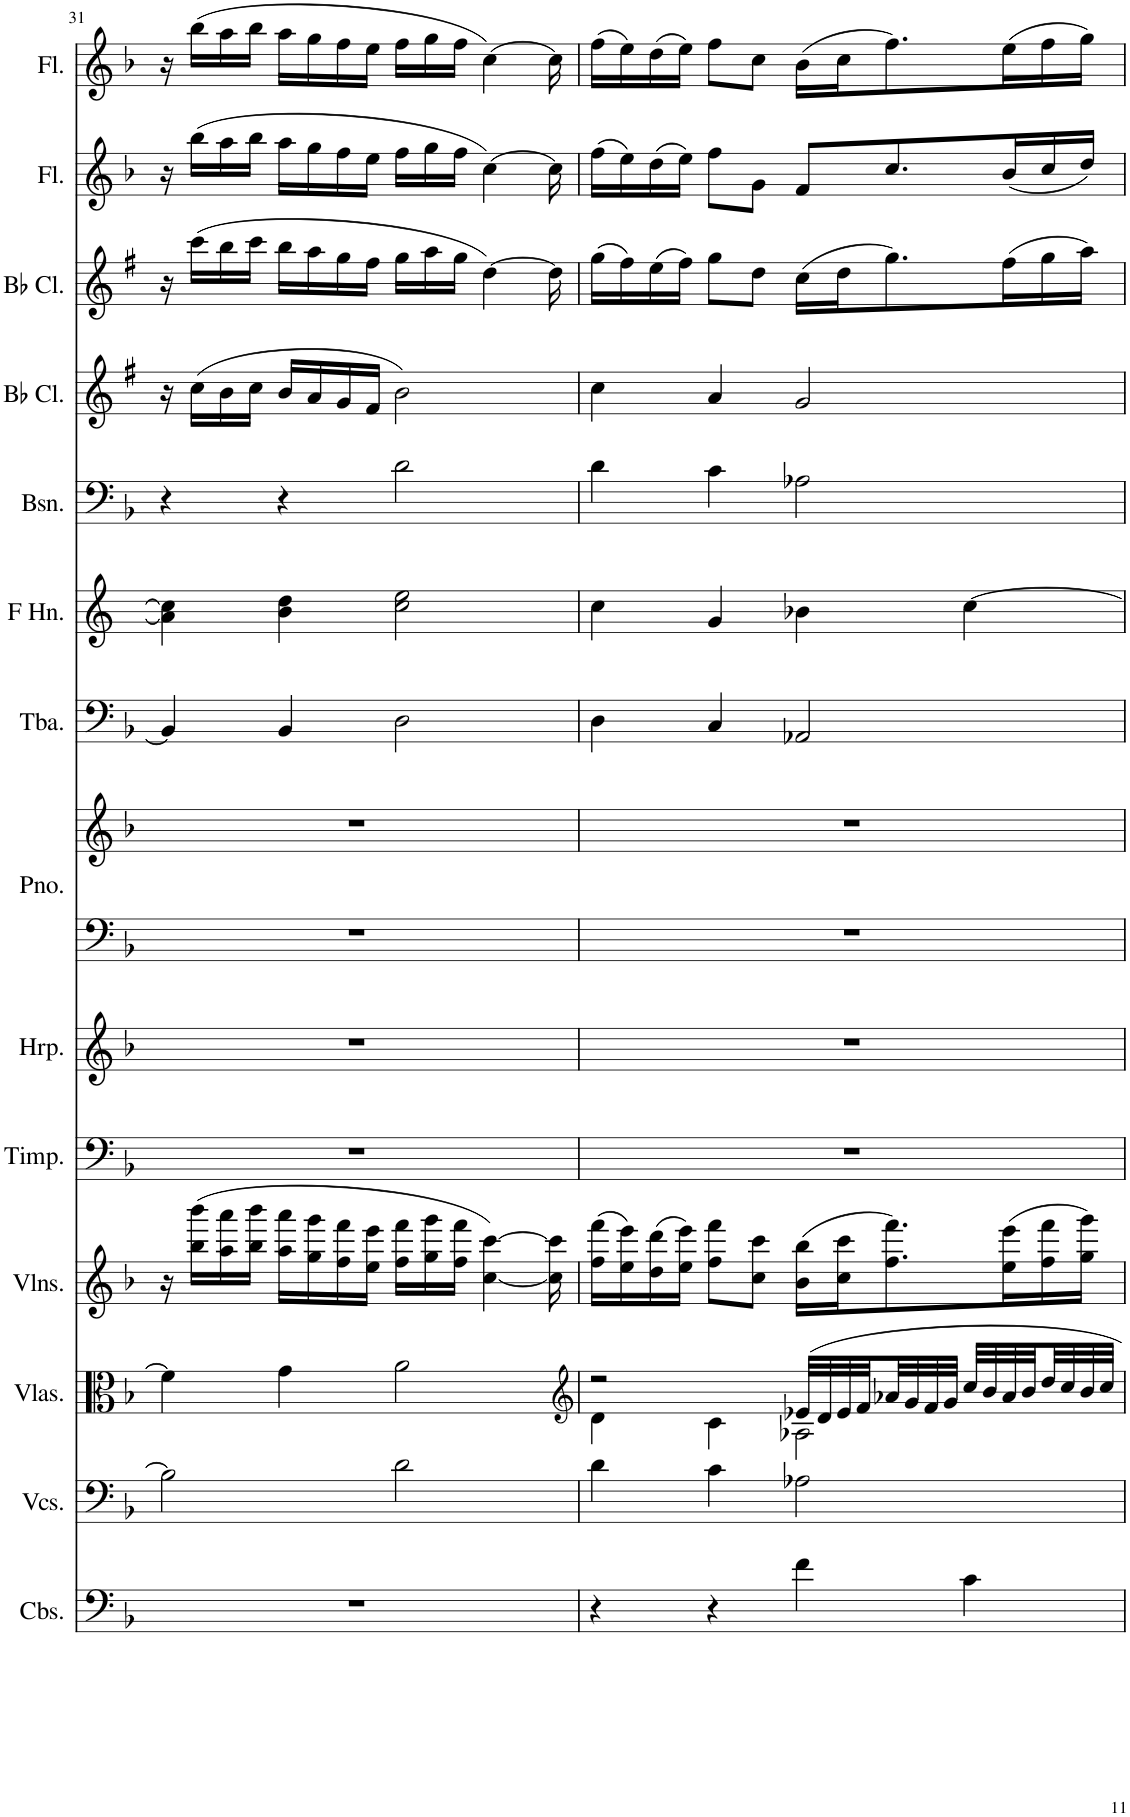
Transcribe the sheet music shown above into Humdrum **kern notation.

**kern	**kern	**kern	**kern	**kern	**kern	**kern	**kern	**kern	**kern	**kern	**kern	**kern	**kern	**kern
*part14	*part13	*part12	*part11	*part10	*part9	*part8	*part8	*part7	*part6	*part5	*part4	*part3	*part2	*part1
*staff15	*staff14	*staff13	*staff12	*staff11	*staff10	*staff9	*staff8	*staff7	*staff6	*staff5	*staff4	*staff3	*staff2	*staff1
*I"Contrabasses	*I"Violoncellos	*I"Violas	*I"Violins	*I"Timpani	*I"Harp	*I"Piano	*	*I"Tuba	*I"Horn in F	*I"Bassoon	*I"Bb Clarinet	*I"Bb Clarinet	*I"Flute	*I"Flute
*I'Cbs.	*I'Vcs.	*I'Vlas.	*I'Vlns.	*I'Timp.	*I'Hrp.	*I'Pno.	*	*I'Tba.	*	*I'Bsn.	*I'Bb Cl.	*I'Bb Cl.	*I'Fl.	*I'Fl.
!!LO:PB:g=z
*clefF4	*clefF4	*clefC3	*clefG2	*clefF4	*clefG2	*clefF4	*clefG2	*clefF4	*clefG2	*clefF4	*clefG2	*clefG2	*clefG2	*clefG2
*Trd7c12	*	*	*	*	*	*	*	*	*Trd4c7	*	*Trd1c2	*Trd1c2	*	*
*k[b-]	*k[b-]	*k[b-]	*k[b-]	*k[b-]	*k[b-]	*k[b-]	*k[b-]	*k[b-]	*k[]	*k[b-]	*k[f#]	*k[f#]	*k[b-]	*k[b-]
*M4/4	*M4/4	*M4/4	*M4/4	*M4/4	*M4/4	*M4/4	*M4/4	*M4/4	*M4/4	*M4/4	*M4/4	*M4/4	*M4/4	*M4/4
=31	=31	=31	=31	=31	=31	=31	=31	=31	=31	=31	=31	=31	=31	=31
1r	2B-\]	4f\]	16r	1r	1r	1r	1r	4BB-/]	4a\] 4cc\]	4r	16r	16r	16r	16r
.	.	.	(16bb-\ 16bbb-\LL	.	.	.	.	.	.	.	(16cc\LL	(16ccc\LL	(16bb-\LL	(16bb-\LL
.	.	.	16aa\ 16aaa\	.	.	.	.	.	.	.	16b\	16bb\	16aa\	16aa\
.	.	.	16bb-\ 16bbb-\JJ	.	.	.	.	.	.	.	16cc\JJ	16ccc\JJ	16bb-\JJ	16bb-\JJ
.	.	4g\	16aa\ 16aaa\LL	.	.	.	.	4BB-/	4b\ 4dd\	4r	16b/LL	16bb\LL	16aa\LL	16aa\LL
.	.	.	16gg\ 16ggg\	.	.	.	.	.	.	.	16a/	16aa\	16gg\	16gg\
.	.	.	16ff\ 16fff\	.	.	.	.	.	.	.	16g/	16gg\	16ff\	16ff\
.	.	.	16ee\ 16eee\JJ	.	.	.	.	.	.	.	16f#/JJ	16ff#\JJ	16ee\JJ	16ee\JJ
.	2d\	2a\	16ff\ 16fff\LL	.	.	.	.	2D\	2cc\ 2ee\	2d\	2b\)	16gg\LL	16ff\LL	16ff\LL
.	.	.	16gg\ 16ggg\	.	.	.	.	.	.	.	.	16aa\	16gg\	16gg\
.	.	.	16ff\ 16fff\JJ	.	.	.	.	.	.	.	.	16gg\JJ	16ff\JJ	16ff\JJ
.	.	.	[4cc\ [4ccc\)	.	.	.	.	.	.	.	.	[4dd\)	[4cc\)	[4cc\)
.	.	.	16cc\] 16ccc\]	.	.	.	.	.	.	.	.	16dd\]	16cc\]	16cc\]
=32	=32	=32	=32	=32	=32	=32	=32	=32	=32	=32	=32	=32	=32	=32
*	*	*clefG2	*	*	*	*	*	*	*	*	*	*	*	*
*	*	*^	*	*	*	*	*	*	*	*	*	*	*	*
4r	4d\	2r	4d\	(16ff\ 16fff\LL	1r	1r	1r	1r	4D\	4cc\	4d\	4cc\	(16gg\LL	(16ff\LL	(16ff\LL
.	.	.	.	16ee\ 16eee\)	.	.	.	.	.	.	.	.	16ff#\)	16ee\)	16ee\)
.	.	.	.	(16dd\ 16ddd\	.	.	.	.	.	.	.	.	(16ee\	(16dd\	(16dd\
.	.	.	.	16ee\ 16eee\JJ)	.	.	.	.	.	.	.	.	16ff#\JJ)	16ee\JJ)	16ee\JJ)
4r	4c\	.	4c\	8ff\ 8fff\L	.	.	.	.	4C/	4g/	4c\	4a/	8gg\L	8ff\L	8ff\L
.	.	.	.	8cc\ 8ccc\J	.	.	.	.	.	.	.	.	8dd\J	8g\J	8cc\J
4f\	2A-X\	32e-X/LLL	2A-X\	(16b-\ 16bb-\LL	.	.	.	.	2AA-X/	4b-X\	2A-X\	2g/	(16cc\LL	8f/L	(16b-\LL
.	.	32d/	.	.	.	.	.	.	.	.	.	.	.	.	.
.	.	32e-/	.	16cc\ 16ccc\J	.	.	.	.	.	.	.	.	16dd\J	.	16cc\J
.	.	32f/	.	.	.	.	.	.	.	.	.	.	.	.	.
.	.	32a-X/	.	8.ff\ 8.fff\)	.	.	.	.	.	.	.	.	8.gg\)	8.cc/	8.ff\)
.	.	32g/	.	.	.	.	.	.	.	.	.	.	.	.	.
.	.	32f/	.	.	.	.	.	.	.	.	.	.	.	.	.
.	.	32g/JJJ	.	.	.	.	.	.	.	.	.	.	.	.	.
4c\	.	32cc/LLL	.	.	.	.	.	.	.	[4cc\	.	.	.	.	.
.	.	32b-/	.	.	.	.	.	.	.	.	.	.	.	.	.
.	.	32a-/	.	(16ee\ 16eee\L	.	.	.	.	.	.	.	.	(16ff#\L	(16b-/L	(16ee\L
.	.	32b-/	.	.	.	.	.	.	.	.	.	.	.	.	.
.	.	32dd/	.	16ff\ 16fff\	.	.	.	.	.	.	.	.	16gg\	16cc/	16ff\
.	.	32cc/	.	.	.	.	.	.	.	.	.	.	.	.	.
.	.	32b-/	.	16gg\ 16ggg\JJ)	.	.	.	.	.	.	.	.	16aa\JJ)	16dd/JJ)	16gg\JJ)
.	.	32cc/JJJ	.	.	.	.	.	.	.	.	.	.	.	.	.
*	*	*v	*v	*	*	*	*	*	*	*	*	*	*	*	*
=	=	=	=	=	=	=	=	=	=	=	=	=	=	=
*-	*-	*-	*-	*-	*-	*-	*-	*-	*-	*-	*-	*-	*-	*-
